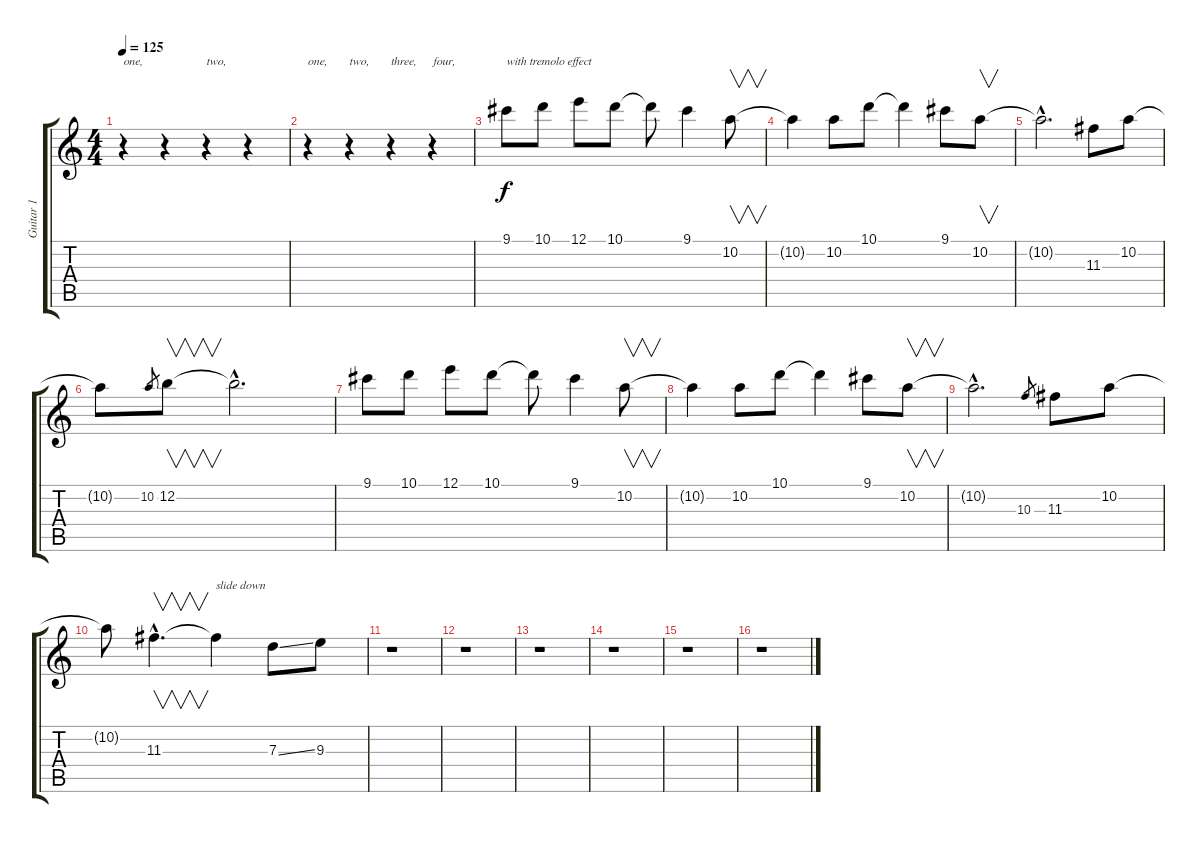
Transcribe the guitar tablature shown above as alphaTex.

\track ("Guitar 1" "Guitar 1") {instrument electricguitarclean}
\staff {score tabs}
\tuning (E4 B3 G3 D3 A2 E2) {hide}
\ts (4 4)
\tempo 125
\clef g2
\ks c
r.4{txt "one," dy f instrument electricguitarclean} r.4 r.4{txt "two,"} r.4 |
r.4{txt "one,"} r.4{txt "two,"} r.4{txt "three,"} r.4{txt "four,"} |
9.1.8{txt "with tremolo effect"} 10.1.8 12.1.8 10.1.8 10.1{t}.8 9.1.4 10.2.8{v} |
10.2{t}.4 10.2.8 10.1.8 10.1{t}.4 9.1.8 10.2.8{v} |
10.2{hac t}.2{d} 11.3.8 10.2.8 |
10.2{t}.8 10.2.8{gr} 12.2.8{v} 12.2{hac t}.2{d} |
9.1.8 10.1.8 12.1.8 10.1.8 10.1{t}.8 9.1.4 10.2.8{v} |
10.2{t}.4 10.2.8 10.1.8 10.1{t}.4 9.1.8 10.2.8{v} |
10.2{hac t}.2{d} 10.3.8{gr} 11.3.8 10.2.8 |
10.2{t}.8 11.3{hac}.4{v d} 11.3{t}.4{txt "slide down"} 7.3{ss}.8 9.3.8 |
r.1 |
r.1 |
r.1 |
r.1 |
r.1 |
r.1
